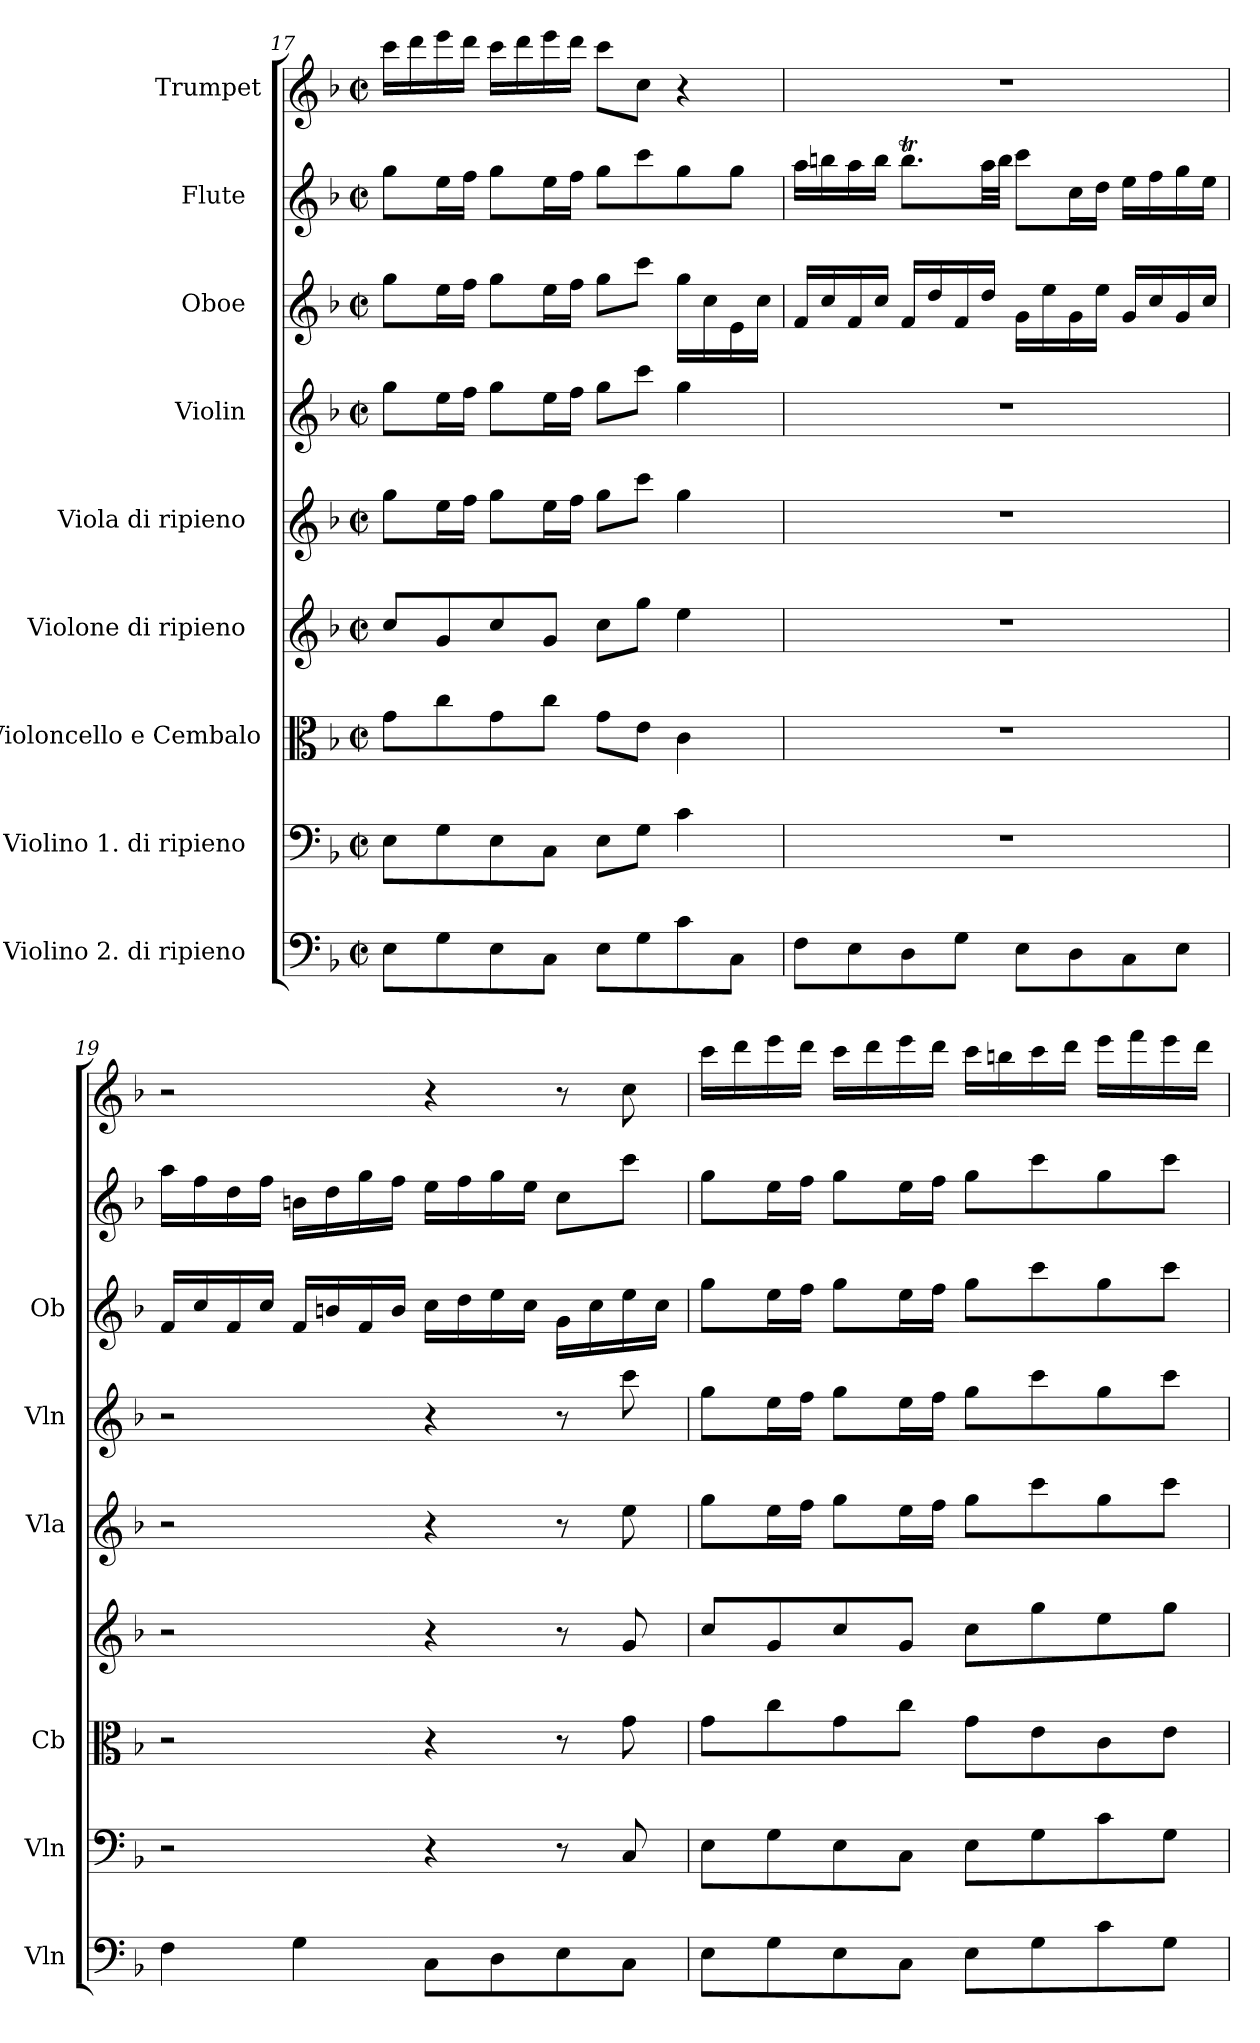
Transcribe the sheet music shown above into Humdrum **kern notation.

**kern	**kern	**kern	**kern	**kern	**kern	**kern	**kern	**kern
*part9	*part8	*part7	*part6	*part5	*part4	*part3	*part2	*part1
*staff9	*staff8	*staff7	*staff6	*staff5	*staff4	*staff3	*staff2	*staff1
*I"Violino 2.  di ripieno  	*I"Violino 1.  di ripieno  	*I"Violoncello  e Cembalo	*I"Violone  di ripieno  	*I"Viola  di ripieno    	*I"Violin              	*I"Oboe                	*I"Flute               	*I"Trumpet
*I'Vln	*I'Vln	*I'Cb	*	*I'Vla	*I'Vln	*I'Ob	*	*
*clefF4	*clefF4	*clefC3	*clefG2	*clefG2	*clefG2	*clefG2	*clefG2	*clefG2
*ITrd7c12	*	*	*	*	*	*	*	*
*k[b-]	*k[b-]	*k[b-]	*k[b-]	*k[b-]	*k[b-]	*k[b-]	*k[b-]	*k[b-]
*F:	*F:	*F:	*F:	*F:	*F:	*F:	*F:	*F:
*M2/2	*M2/2	*M2/2	*M2/2	*M2/2	*M2/2	*M2/2	*M2/2	*M2/2
*met(c|)	*met(c|)	*met(c|)	*met(c|)	*met(c|)	*met(c|)	*met(c|)	*met(c|)	*met(c|)
=17	=17	=17	=17	=17	=17	=17	=17	=17
8EE\L	8E\L	8g\L	8cc/L	8gg\L	8gg\L	8gg\L	8gg\L	16ccc\LL
.	.	.	.	.	.	.	.	16ddd\
8GG\	8G\	8cc\	8g/	16ee\L	16ee\L	16ee\L	16ee\L	16eee\
.	.	.	.	16ff\JJ	16ff\JJ	16ff\JJ	16ff\JJ	16ddd\JJ
8EE\	8E\	8g\	8cc/	8gg\L	8gg\L	8gg\L	8gg\L	16ccc\LL
.	.	.	.	.	.	.	.	16ddd\
8CC\J	8C\J	8cc\J	8g/J	16ee\L	16ee\L	16ee\L	16ee\L	16eee\
.	.	.	.	16ff\JJ	16ff\JJ	16ff\JJ	16ff\JJ	16ddd\JJ
8EE\L	8E\L	8g\L	8cc\L	8gg\L	8gg\L	8gg\L	8gg\L	8ccc\L
8GG\	8G\J	8e\J	8gg\J	8ccc\J	8ccc\J	8ccc\J	8ccc\	8cc\J
8C\	4c\	4c\	4ee\	4gg\	4gg\	16gg\LL	8gg\	4r
.	.	.	.	.	.	16cc\	.	.
8CC\J	.	.	.	.	.	16e\	8gg\J	.
.	.	.	.	.	.	16cc\JJ	.	.
=18	=18	=18	=18	=18	=18	=18	=18	=18
8FF\L	1r	1r	1r	1r	1r	16f/LL	16aa\LL	1r
.	.	.	.	.	.	16cc/	16bbn\	.
8EE\	.	.	.	.	.	16f/	16aa\	.
.	.	.	.	.	.	16cc/JJ	16bb\JJ	.
8DD\	.	.	.	.	.	16f/LL	8.bbt\L	.
.	.	.	.	.	.	16dd/	.	.
8GG\J	.	.	.	.	.	16f/	.	.
.	.	.	.	.	.	16dd/JJ	32aa\LL	.
.	.	.	.	.	.	.	32bb\JJJ	.
8EE\L	.	.	.	.	.	16g\LL	8ccc\L	.
.	.	.	.	.	.	16ee\	.	.
8DD\	.	.	.	.	.	16g\	16cc\L	.
.	.	.	.	.	.	16ee\JJ	16dd\JJ	.
8CC\	.	.	.	.	.	16g/LL	16ee\LL	.
.	.	.	.	.	.	16cc/	16ff\	.
8EE\J	.	.	.	.	.	16g/	16gg\	.
.	.	.	.	.	.	16cc/JJ	16ee\JJ	.
=19	=19	=19	=19	=19	=19	=19	=19	=19
4FF\	2r	2r	2r	2r	2r	16f/LL	16aa\LL	2r
.	.	.	.	.	.	16cc/	16ff\	.
.	.	.	.	.	.	16f/	16dd\	.
.	.	.	.	.	.	16cc/JJ	16ff\JJ	.
4GG\	.	.	.	.	.	16f/LL	16bn\LL	.
.	.	.	.	.	.	16bn/	16dd\	.
.	.	.	.	.	.	16f/	16gg\	.
.	.	.	.	.	.	16b/JJ	16ff\JJ	.
8CC\L	4r	4r	4r	4r	4r	16cc\LL	16ee\LL	4r
.	.	.	.	.	.	16dd\	16ff\	.
8DD\	.	.	.	.	.	16ee\	16gg\	.
.	.	.	.	.	.	16cc\JJ	16ee\JJ	.
8EE\	8r	8r	8r	8r	8r	16g\LL	8cc\L	8r
.	.	.	.	.	.	16cc\	.	.
8CC\J	8C/	8g\	8g/	8ee\	8ccc\	16ee\	8ccc\J	8cc\
.	.	.	.	.	.	16cc\JJ	.	.
=20	=20	=20	=20	=20	=20	=20	=20	=20
8EE\L	8E\L	8g\L	8cc/L	8gg\L	8gg\L	8gg\L	8gg\L	16ccc\LL
.	.	.	.	.	.	.	.	16ddd\
8GG\	8G\	8cc\	8g/	16ee\L	16ee\L	16ee\L	16ee\L	16eee\
.	.	.	.	16ff\JJ	16ff\JJ	16ff\JJ	16ff\JJ	16ddd\JJ
8EE\	8E\	8g\	8cc/	8gg\L	8gg\L	8gg\L	8gg\L	16ccc\LL
.	.	.	.	.	.	.	.	16ddd\
8CC\J	8C\J	8cc\J	8g/J	16ee\L	16ee\L	16ee\L	16ee\L	16eee\
.	.	.	.	16ff\JJ	16ff\JJ	16ff\JJ	16ff\JJ	16ddd\JJ
8EE\L	8E\L	8g\L	8cc\L	8gg\L	8gg\L	8gg\L	8gg\L	16ccc\LL
.	.	.	.	.	.	.	.	16bbn\
8GG\	8G\	8e\	8gg\	8ccc\	8ccc\	8ccc\	8ccc\	16ccc\
.	.	.	.	.	.	.	.	16ddd\JJ
8C\	8c\	8c\	8ee\	8gg\	8gg\	8gg\	8gg\	16eee\LL
.	.	.	.	.	.	.	.	16fff\
8GG\J	8G\J	8e\J	8gg\J	8ccc\J	8ccc\J	8ccc\J	8ccc\J	16eee\
.	.	.	.	.	.	.	.	16ddd\JJ
=	=	=	=	=	=	=	=	=
*-	*-	*-	*-	*-	*-	*-	*-	*-
